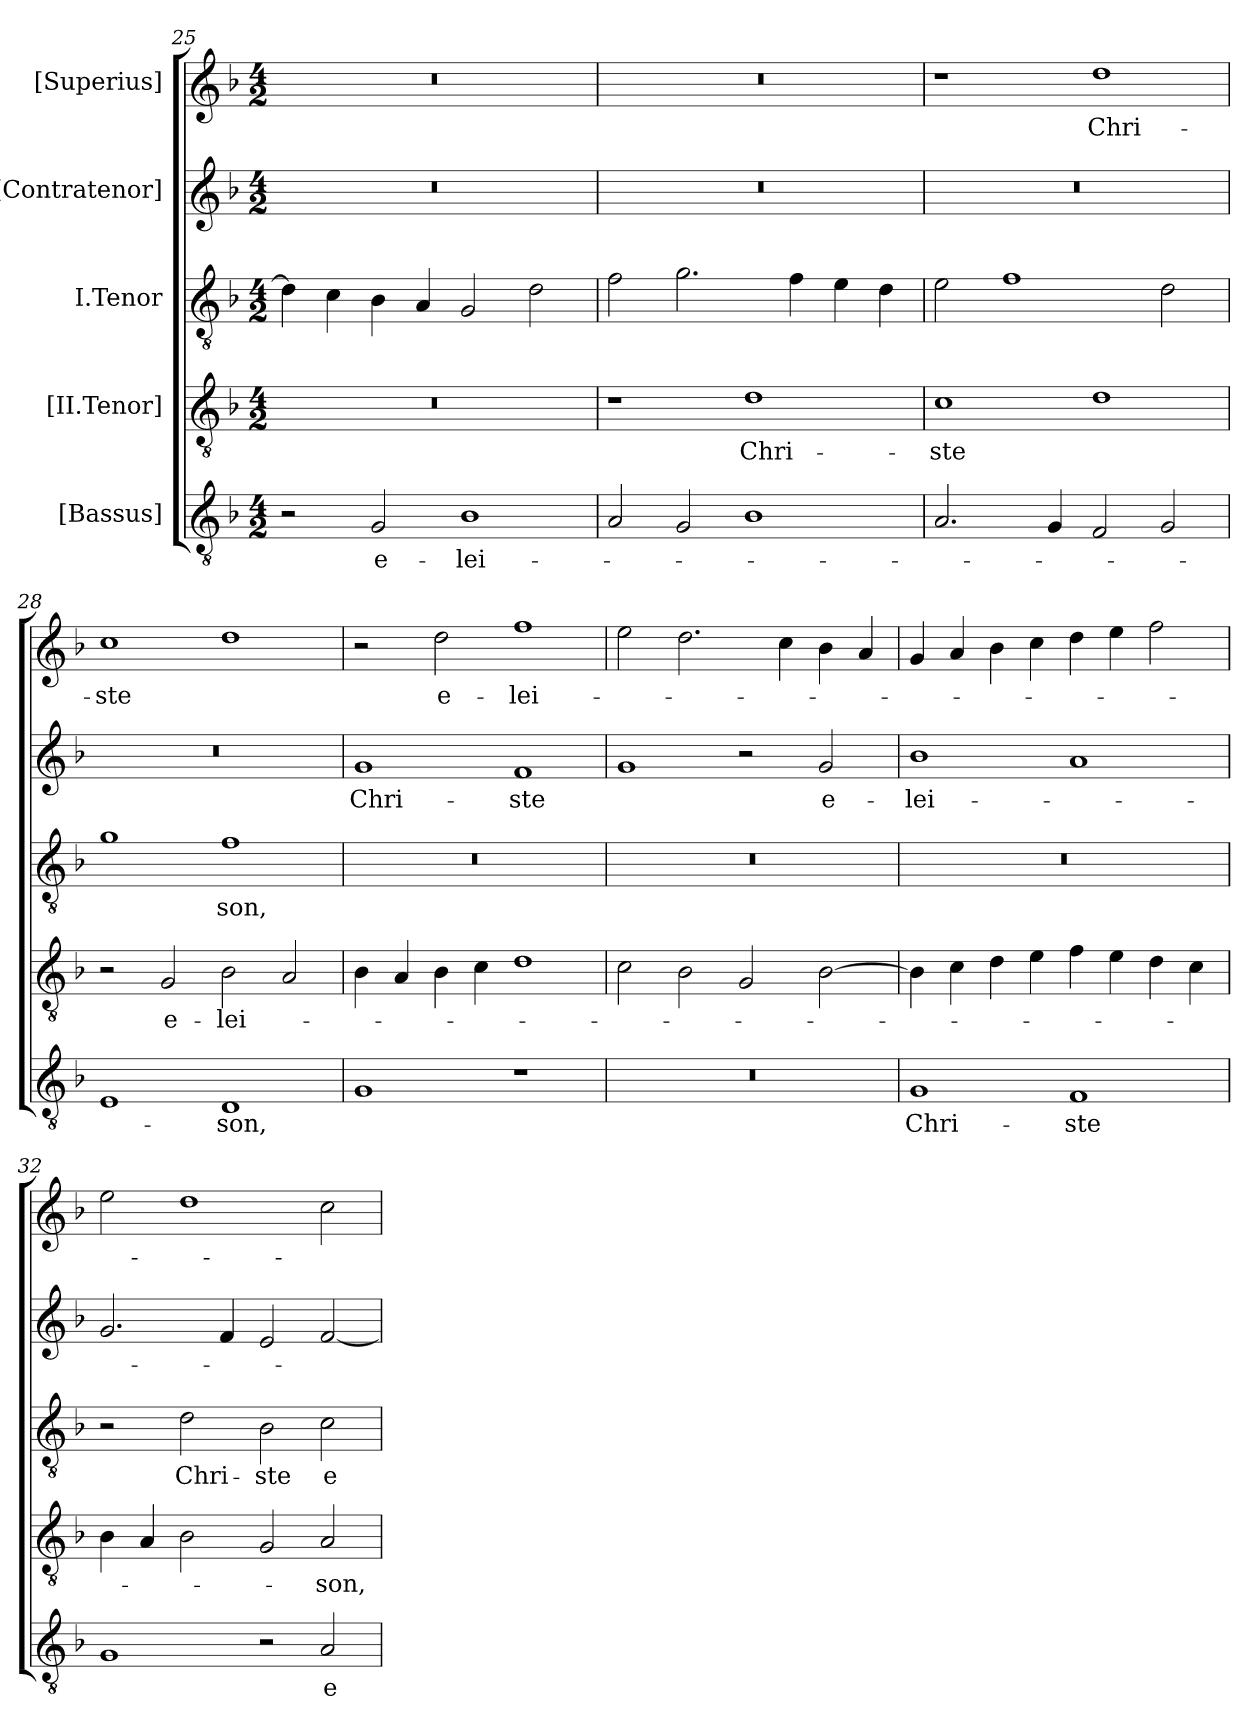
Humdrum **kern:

**kern	**text	**kern	**text	**kern	**text	**kern	**text	**kern	**text
*part5	*part5	*part4	*part4	*part3	*part3	*part2	*part2	*part1	*part1
*staff5	*staff5	*staff4	*staff4	*staff3	*staff3	*staff2	*staff2	*staff1	*staff1
*I"[Bassus]	*	*I"[II.Tenor]	*	*I"I.Tenor	*	*I"[Contratenor]	*	*I"[Superius]	*
*clefGv2	*	*clefGv2	*	*clefGv2	*	*clefG2	*	*clefG2	*
*k[b-]	*	*k[b-]	*	*k[b-]	*	*k[b-]	*	*k[b-]	*
*M4/2	*	*M4/2	*	*M4/2	*	*M4/2	*	*M4/2	*
=25	=25	=25	=25	=25	=25	=25	=25	=25	=25
2r	.	0r	.	4d\]	.	0r	.	0r	.
.	.	.	.	4c\	.	.	.	.	.
2G/	e-	.	.	4B-\	.	.	.	.	.
.	.	.	.	4A/	.	.	.	.	.
1B-\	-lei-	.	.	2G/	.	.	.	.	.
.	.	.	.	2d\	.	.	.	.	.
=26	=26	=26	=26	=26	=26	=26	=26	=26	=26
2A/	.	1r	.	2f\	.	0r	.	0r	.
2G/	.	.	.	2.g\	.	.	.	.	.
1B-\	.	1d\	Chri-	.	.	.	.	.	.
.	.	.	.	4f\	.	.	.	.	.
.	.	.	.	4e\	.	.	.	.	.
.	.	.	.	4d\	.	.	.	.	.
=27	=27	=27	=27	=27	=27	=27	=27	=27	=27
2.A/	.	1c\	-ste	2e\	.	0r	.	1r	.
.	.	.	.	1f\	.	.	.	.	.
4G/	.	.	.	.	.	.	.	.	.
2F/	.	1d\	.	.	.	.	.	1dd\	Chri-
2G/	.	.	.	2d\	.	.	.	.	.
=28	=28	=28	=28	=28	=28	=28	=28	=28	=28
1E/	.	2r	.	1g\	.	0r	.	1cc\	-ste
.	.	2G/	e-	.	.	.	.	.	.
1D/	-son,	2B-\	-lei-	1f\	-son,	.	.	1dd\	.
.	.	2A/	.	.	.	.	.	.	.
=29	=29	=29	=29	=29	=29	=29	=29	=29	=29
1G/	.	4B-\	.	0r	.	1g/	Chri-	2r	.
.	.	4A/	.	.	.	.	.	.	.
.	.	4B-\	.	.	.	.	.	2dd\	e-
.	.	4c\	.	.	.	.	.	.	.
1r	.	1d\	.	.	.	1f/	-ste	1ff\	-lei-
=30	=30	=30	=30	=30	=30	=30	=30	=30	=30
0r	.	2c\	.	0r	.	1g/	.	2ee\	.
.	.	2B-\	.	.	.	.	.	2.dd\	.
.	.	2G/	.	.	.	2r	.	.	.
.	.	.	.	.	.	.	.	4cc\	.
.	.	[2B-\	.	.	.	2g/	e-	4b-\	.
.	.	.	.	.	.	.	.	4a/	.
=31	=31	=31	=31	=31	=31	=31	=31	=31	=31
1G/	Chri-	4B-\]	.	0r	.	1b-\	-lei-	4g/	.
.	.	4c\	.	.	.	.	.	4a/	.
.	.	4d\	.	.	.	.	.	4b-\	.
.	.	4e\	.	.	.	.	.	4cc\	.
1F/	-ste	4f\	.	.	.	1a/	.	4dd\	.
.	.	4e\	.	.	.	.	.	4ee\	.
.	.	4d\	.	.	.	.	.	2ff\	.
.	.	4c\	.	.	.	.	.	.	.
=32	=32	=32	=32	=32	=32	=32	=32	=32	=32
1G/	.	4B-\	.	2r	.	2.g/	.	2ee\	.
.	.	4A/	.	.	.	.	.	.	.
.	.	2B-\	.	2d\	Chri-	.	.	1dd\	.
.	.	.	.	.	.	4f/	.	.	.
2r	.	2G/	.	2B-\	-ste	2e/	.	.	.
2A/	e-	2A/	-son,	2c\	e-	[2f/	.	2cc\	.
=	=	=	=	=	=	=	=	=	=
*-	*-	*-	*-	*-	*-	*-	*-	*-	*-
